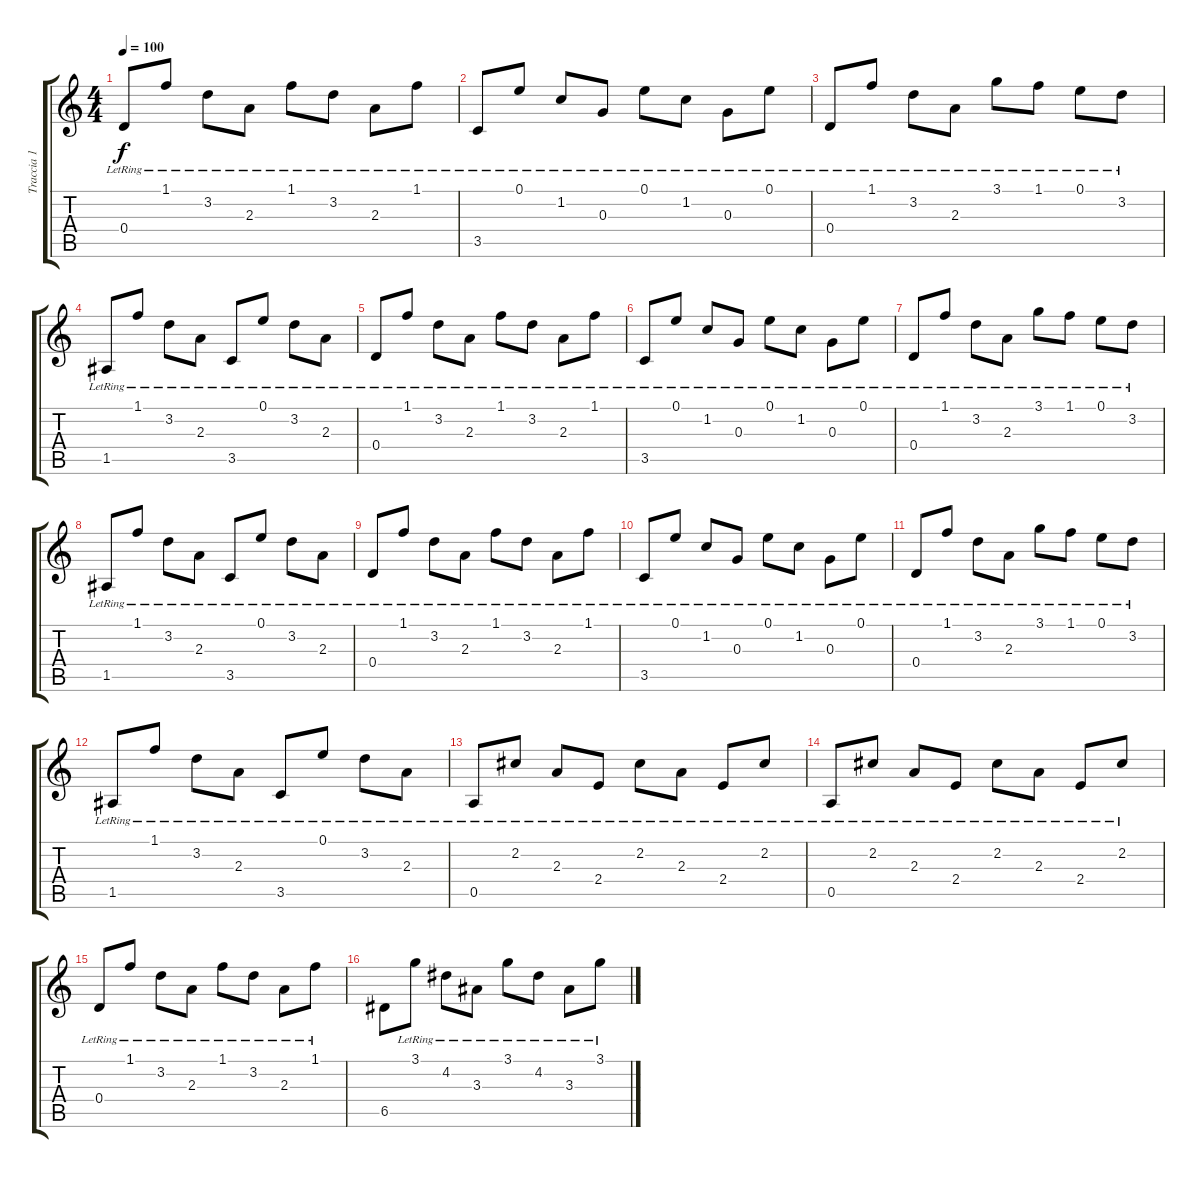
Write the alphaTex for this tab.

\track ("Traccia 1" "Traccia 1") {instrument acousticguitarsteel}
\staff {score tabs}
\tuning (E4 B3 G3 D3 A2 E2) {hide}
\ts (4 4)
\tempo 100
\clef g2
\ks c
0.4{lr}.8{dy f} 1.1{lr}.8 3.2{lr}.8 2.3{lr}.8 1.1{lr}.8 3.2{lr}.8 2.3{lr}.8 1.1{lr}.8 |
3.5{lr}.8 0.1{lr}.8 1.2{lr}.8 0.3{lr}.8 0.1{lr}.8 1.2{lr}.8 0.3{lr}.8 0.1{lr}.8 |
0.4{lr}.8 1.1{lr}.8 3.2{lr}.8 2.3{lr}.8 3.1{lr}.8 1.1{lr}.8 0.1{lr}.8 3.2{lr}.8 |
1.5{lr}.8 1.1{lr}.8 3.2{lr}.8 2.3{lr}.8 3.5{lr}.8 0.1{lr}.8 3.2{lr}.8 2.3{lr}.8 |
0.4{lr}.8 1.1{lr}.8 3.2{lr}.8 2.3{lr}.8 1.1{lr}.8 3.2{lr}.8 2.3{lr}.8 1.1{lr}.8 |
3.5{lr}.8 0.1{lr}.8 1.2{lr}.8 0.3{lr}.8 0.1{lr}.8 1.2{lr}.8 0.3{lr}.8 0.1{lr}.8 |
0.4{lr}.8 1.1{lr}.8 3.2{lr}.8 2.3{lr}.8 3.1{lr}.8 1.1{lr}.8 0.1{lr}.8 3.2{lr}.8 |
1.5{lr}.8 1.1{lr}.8 3.2{lr}.8 2.3{lr}.8 3.5{lr}.8 0.1{lr}.8 3.2{lr}.8 2.3{lr}.8 |
0.4{lr}.8 1.1{lr}.8 3.2{lr}.8 2.3{lr}.8 1.1{lr}.8 3.2{lr}.8 2.3{lr}.8 1.1{lr}.8 |
3.5{lr}.8 0.1{lr}.8 1.2{lr}.8 0.3{lr}.8 0.1{lr}.8 1.2{lr}.8 0.3{lr}.8 0.1{lr}.8 |
0.4{lr}.8 1.1{lr}.8 3.2{lr}.8 2.3{lr}.8 3.1{lr}.8 1.1{lr}.8 0.1{lr}.8 3.2{lr}.8 |
1.5{lr}.8 1.1{lr}.8 3.2{lr}.8 2.3{lr}.8 3.5{lr}.8 0.1{lr}.8 3.2{lr}.8 2.3{lr}.8 |
0.5{lr}.8 2.2{lr}.8 2.3{lr}.8 2.4{lr}.8 2.2{lr}.8 2.3{lr}.8 2.4{lr}.8 2.2{lr}.8 |
0.5{lr}.8 2.2{lr}.8 2.3{lr}.8 2.4{lr}.8 2.2{lr}.8 2.3{lr}.8 2.4{lr}.8 2.2{lr}.8 |
0.4{lr}.8 1.1{lr}.8 3.2{lr}.8 2.3{lr}.8 1.1{lr}.8 3.2{lr}.8 2.3{lr}.8 1.1{lr}.8 |
6.5.8 3.1{lr}.8 4.2{lr}.8 3.3{lr}.8 3.1{lr}.8 4.2{lr}.8 3.3{lr}.8 3.1{lr}.8
